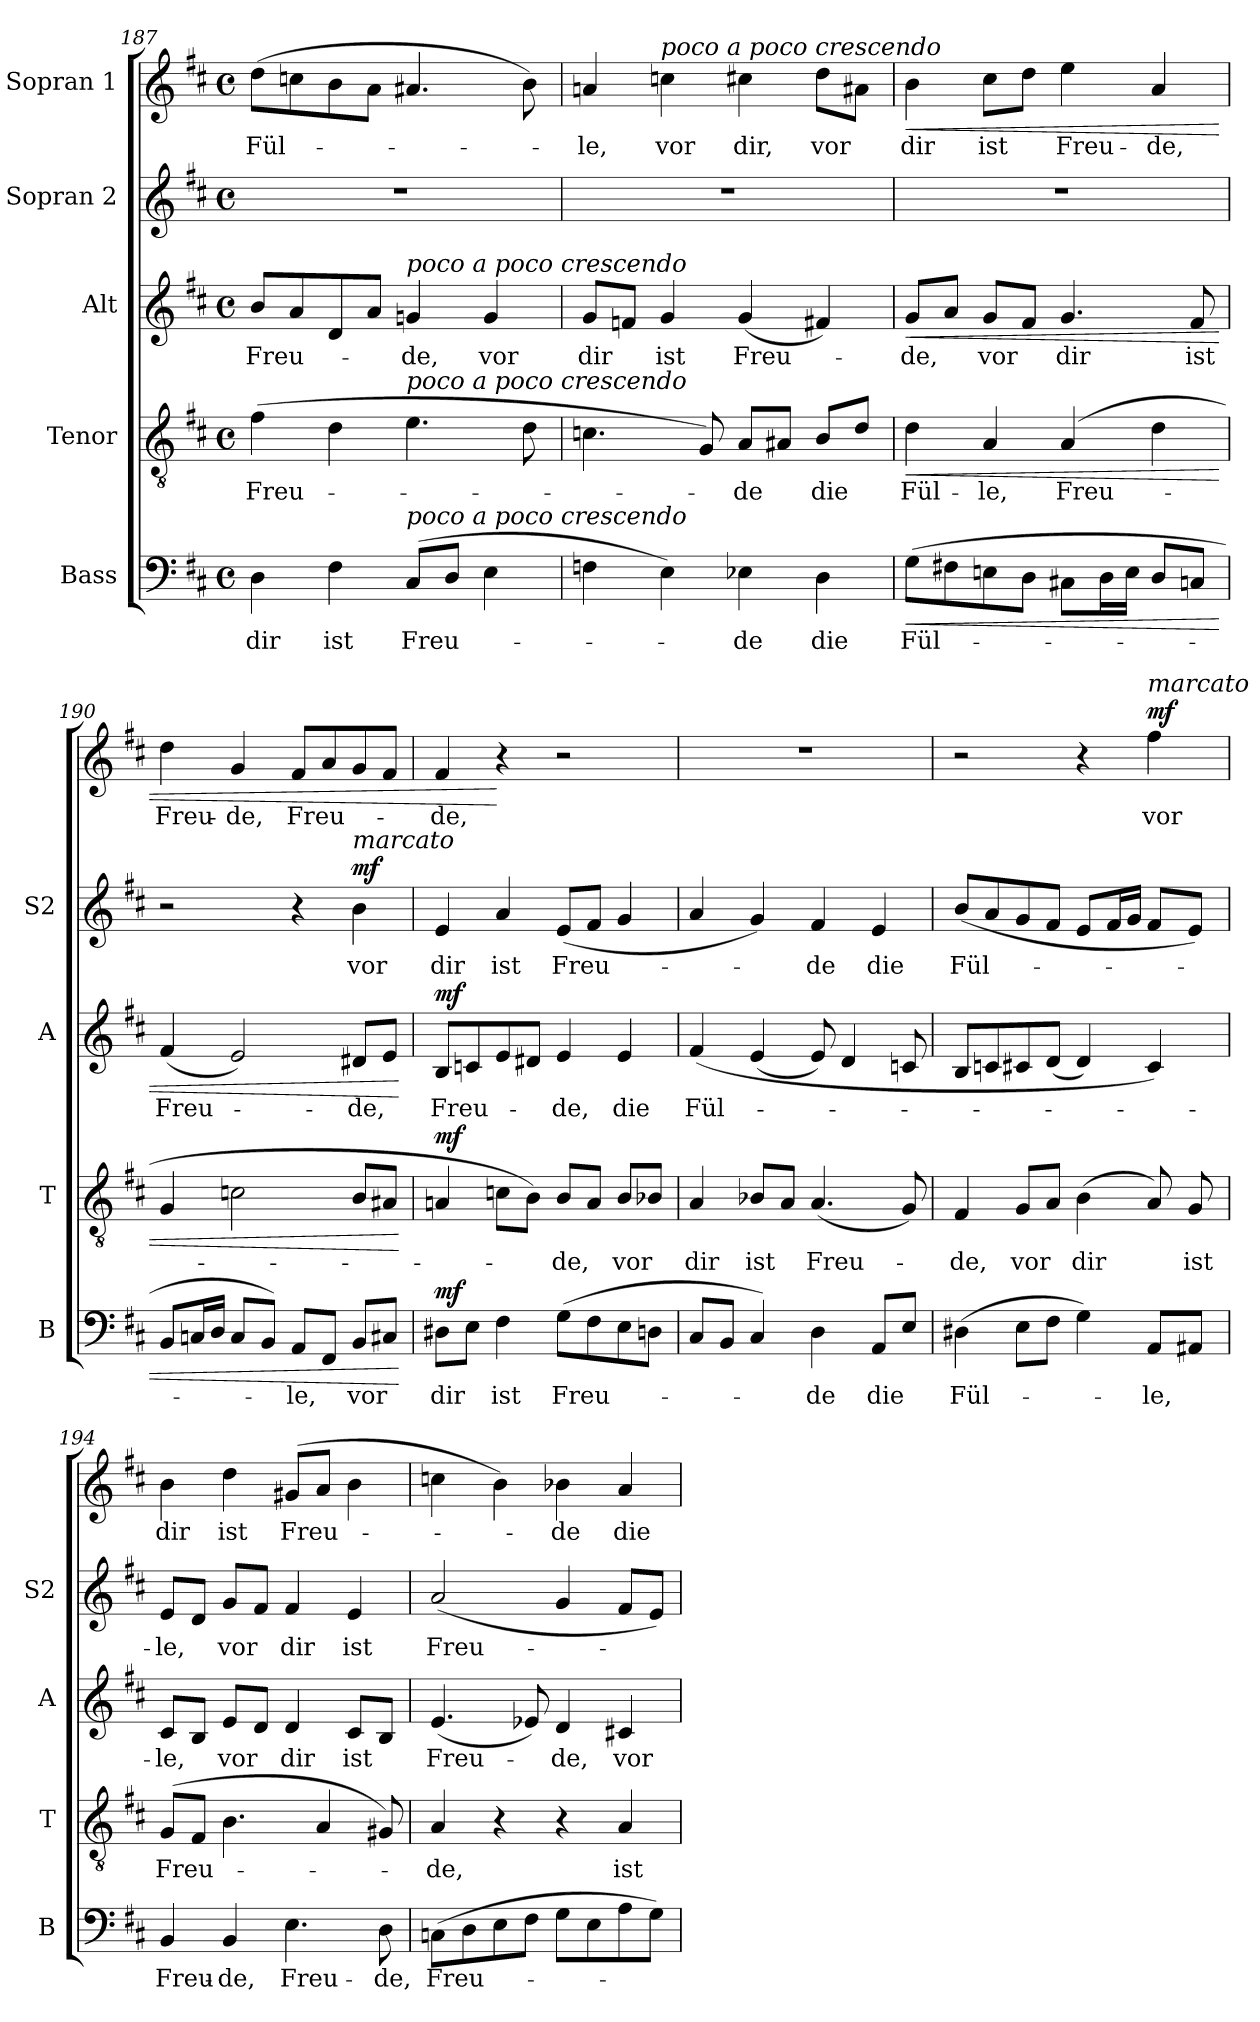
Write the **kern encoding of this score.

**kern	**text	**dynam	**kern	**text	**dynam	**kern	**text	**dynam	**kern	**text	**dynam	**kern	**text	**dynam
*part5	*part5	*part5	*part4	*part4	*part4	*part3	*part3	*part3	*part2	*part2	*part2	*part1	*part1	*part1
*staff5	*staff5	*staff5	*staff4	*staff4	*staff4	*staff3	*staff3	*staff3	*staff2	*staff2	*staff2	*staff1	*staff1	*staff1
*I"Bass	*	*	*I"Tenor	*	*	*I"Alt	*	*	*I"Sopran 2	*	*	*I"Sopran 1	*	*
*I'B	*	*	*I'T	*	*	*I'A	*	*	*I'S2	*	*	*	*	*
*clefF4	*	*	*clefGv2	*	*	*clefG2	*	*	*clefG2	*	*	*clefG2	*	*
*k[f#c#]	*	*	*k[f#c#]	*	*	*k[f#c#]	*	*	*k[f#c#]	*	*	*k[f#c#]	*	*
*M4/4	*	*	*M4/4	*	*	*M4/4	*	*	*M4/4	*	*	*M4/4	*	*
*met(c)	*	*	*met(c)	*	*	*met(c)	*	*	*met(c)	*	*	*met(c)	*	*
=187	=187	=187	=187	=187	=187	=187	=187	=187	=187	=187	=187	=187	=187	=187
4D\	dir	.	(4f#\	Freu-	.	8b/L	Freu-	.	1r	.	.	(8dd\L	Fül-	.
.	.	.	.	.	.	8a/	.	.	.	.	.	8ccn\	.	.
4F#\	ist	.	4d\	.	.	8d/	.	.	.	.	.	8b\	.	.
.	.	.	.	.	.	8a/J	.	.	.	.	.	8a\J	.	.
!	!	!	!	!	!	!LO:TX:a:i:t=poco a poco crescendo	!	!	!	!	!	!	!	!
!	!	!	!LO:TX:a:i:t=poco a poco crescendo	!	!	!	!	!	!	!	!	!	!	!
!LO:TX:a:i:t=poco a poco crescendo	!	!	!	!	!	!	!	!	!	!	!	!	!	!
(8C#/L	Freu-	.	4.e\	.	.	4gn/	-de,	.	.	.	.	4.a#X/	.	.
8D/J	.	.	.	.	.	.	.	.	.	.	.	.	.	.
4E\	.	.	.	.	.	4g/	vor	.	.	.	.	.	.	.
.	.	.	8d\	.	.	.	.	.	.	.	.	8b\)	.	.
=188	=188	=188	=188	=188	=188	=188	=188	=188	=188	=188	=188	=188	=188	=188
4Fn\	.	.	4.cn\	.	.	8g/L	dir	.	1r	.	.	4an/	-le,	.
.	.	.	.	.	.	8fn/J	.	.	.	.	.	.	.	.
!	!	!	!	!	!	!	!	!	!	!	!	!LO:TX:a:i:t=poco a poco crescendo	!	!
4E\)	.	.	.	.	.	4g/	ist	.	.	.	.	4ccn\	vor	.
.	.	.	8G/)	.	.	.	.	.	.	.	.	.	.	.
4E-X\	-de	.	8A/L	-de	.	(4g/	Freu-	.	.	.	.	4cc#X\	dir,	.
.	.	.	8A#X/J	.	.	.	.	.	.	.	.	.	.	.
4D\	die	.	8B/L	die	.	4f#X/)	.	.	.	.	.	8dd\L	vor	.
.	.	.	8d/J	.	.	.	.	.	.	.	.	8a#X\J	.	.
!!LO:LB:g=z
=189	=189	=189	=189	=189	=189	=189	=189	=189	=189	=189	=189	=189	=189	=189
!	!	!LO:HP:b	!	!	!LO:HP:b	!	!	!LO:HP:b	!	!	!	!	!	!LO:HP:b
(8G\L	Fül-	<	4d\	Fül-	<	8g/L	-de,	<	1r	.	.	4b\	dir	<
8F#X\	.	.	.	.	.	8a/J	.	.	.	.	.	.	.	.
8En\	.	.	4A/	-le,	.	8g/L	vor	.	.	.	.	8cc#\L	ist	.
8D\J	.	.	.	.	.	8f#/J	.	.	.	.	.	8dd\J	.	.
8C#X\L	.	.	(4A/	Freu-	.	4.g/	dir	.	.	.	.	4ee\	Freu-	.
16D\L	.	.	.	.	.	.	.	.	.	.	.	.	.	.
16E\JJ	.	.	.	.	.	.	.	.	.	.	.	.	.	.
8D/L	.	.	4d\	.	.	.	.	.	.	.	.	4a/	-de,	.
8Cn/J	.	.	.	.	.	8f#/	ist	.	.	.	.	.	.	.
=190	=190	=190	=190	=190	=190	=190	=190	=190	=190	=190	=190	=190	=190	=190
8BB/L	.	.	4G/	.	.	(4f#/	Freu-	.	2r	.	.	4dd\	Freu-	.
16Cn/L	.	.	.	.	.	.	.	.	.	.	.	.	.	.
16D/JJ	.	.	.	.	.	.	.	.	.	.	.	.	.	.
8C/L	.	.	2cn\	.	.	2e/)	.	.	.	.	.	4g/	-de,	.
8BB/J)	.	.	.	.	.	.	.	.	.	.	.	.	.	.
8AA/L	-le,	.	.	.	.	.	.	.	4r	.	.	8f#/L	Freu-	.
8FF#/J	.	.	.	.	.	.	.	.	.	.	.	8a/	.	.
!	!	!	!	!	!	!	!	!	!LO:TX:a:i:t=marcato	!	!	!	!	!
!	!	!	!	!	!	!	!	!	!	!	!LO:DY:a	!	!	!
8BB/L	vor	.	8B/L	.	.	8d#X/L	-de,	.	4b\	vor	mf	8g/	.	.
8C#X/J	.	.	8A#X/J	.	.	8e/J	.	.	.	.	.	8f#/J	.	.
.	.	[	.	.	[	.	.	[	.	.	.	.	.	.
=191	=191	=191	=191	=191	=191	=191	=191	=191	=191	=191	=191	=191	=191	=191
!	!	!LO:DY:a	!	!	!LO:DY:a	!	!	!LO:DY:a	!	!	!	!	!	!
8D#X\L	dir	mf	4An/	.	mf	8B/L	Freu-	mf	4e/	dir	.	4f#/	-de,	.
8E\J	.	.	.	.	.	8cn/	.	.	.	.	.	.	.	.
4F#\	ist	.	8cn\L	.	.	8e/	.	.	4a/	ist	.	4r	.	[
.	.	.	8B\J)	.	.	8d#X/J	.	.	.	.	.	.	.	.
(8G\L	Freu-	.	8B/L	-de,	.	4e/	-de,	.	(8e/L	Freu-	.	2r	.	.
8F#\	.	.	8A/J	.	.	.	.	.	8f#/J	.	.	.	.	.
8E\	.	.	8B/L	vor	.	4e/	die	.	4g/	.	.	.	.	.
8Dn\J	.	.	8B-X/J	.	.	.	.	.	.	.	.	.	.	.
=192	=192	=192	=192	=192	=192	=192	=192	=192	=192	=192	=192	=192	=192	=192
8C#/L	.	.	4A/	dir	.	(4f#/	Fül-	.	4a/	.	.	1r	.	.
8BB/J	.	.	.	.	.	.	.	.	.	.	.	.	.	.
4C#/)	.	.	8B-X/L	ist	.	(4e/	.	.	4g/)	.	.	.	.	.
.	.	.	8A/J	.	.	.	.	.	.	.	.	.	.	.
4D\	-de	.	(4.A/	Freu-	.	8e/)	.	.	4f#/	-de	.	.	.	.
.	.	.	.	.	.	4d/	.	.	.	.	.	.	.	.
8AA/L	die	.	.	.	.	.	.	.	4e/	die	.	.	.	.
8E/J	.	.	8G/)	.	.	8cn/	.	.	.	.	.	.	.	.
!!LO:LB:g=z
=193	=193	=193	=193	=193	=193	=193	=193	=193	=193	=193	=193	=193	=193	=193
(4D#X\	Fül-	.	4F#/	de,	.	8B/L	.	.	(8b/L	Fül-	.	2r	.	.
.	.	.	.	.	.	8cn/	.	.	8a/	.	.	.	.	.
8E\L	.	.	8G/L	vor	.	8c#X/	.	.	8g/	.	.	.	.	.
8F#\J	.	.	8A/J	.	.	(8d/J	.	.	8f#/J	.	.	.	.	.
4G\)	.	.	(4B\	dir	.	4d/)	.	.	8e/L	.	.	4r	.	.
.	.	.	.	.	.	.	.	.	16f#/L	.	.	.	.	.
.	.	.	.	.	.	.	.	.	16g/JJ	.	.	.	.	.
!	!	!	!	!	!	!	!	!	!	!	!	!LO:TX:a:i:t=marcato	!	!
!	!	!	!	!	!	!	!	!	!	!	!	!	!	!LO:DY:a
8AA/L	-le,	.	8A/)	.	.	4c#/)	.	.	8f#/L	.	.	4ff#\	vor	mf
8AA#X/J	.	.	8G/	ist	.	.	.	.	8e/J)	.	.	.	.	.
=194	=194	=194	=194	=194	=194	=194	=194	=194	=194	=194	=194	=194	=194	=194
4BB/	Freu-	.	(8G/L	Freu-	.	8c#/L	-le,	.	8e/L	le,	.	4b\	dir	.
.	.	.	8F#/J	.	.	8B/J	.	.	8d/J	.	.	.	.	.
4BB/	-de,	.	4.B\	.	.	8e/L	vor	.	8g/L	vor	.	4dd\	ist	.
.	.	.	.	.	.	8d/J	.	.	8f#/J	.	.	.	.	.
4.E\	Freu-	.	.	.	.	4d/	dir	.	4f#/	dir	.	(8g#X/L	Freu-	.
.	.	.	4A/	.	.	.	.	.	.	.	.	8a/J	.	.
.	.	.	.	.	.	8c#/L	ist	.	4e/	ist	.	4b\	.	.
8D\	-de,	.	8G#X/)	.	.	8B/J	.	.	.	.	.	.	.	.
=195	=195	=195	=195	=195	=195	=195	=195	=195	=195	=195	=195	=195	=195	=195
(8Cn\L	Freu-	.	4A/	-de,	.	(4.e/	Freu-	.	(2a/	Freu-	.	4ccn\	.	.
8D\	.	.	.	.	.	.	.	.	.	.	.	.	.	.
8E\	.	.	4r	.	.	.	.	.	.	.	.	4b\)	.	.
8F#i\J	.	.	.	.	.	8e-X/)	.	.	.	.	.	.	.	.
8G\L	.	.	4r	.	.	4d/	-de,	.	4g/	.	.	4b-X\	-de	.
8E\	.	.	.	.	.	.	.	.	.	.	.	.	.	.
8A\	.	.	4A/	ist	.	4c#X/	vor	.	8f#/L	.	.	4a/	die	.
8G\J)	.	.	.	.	.	.	.	.	8e/J)	.	.	.	.	.
=	=	=	=	=	=	=	=	=	=	=	=	=	=	=
*-	*-	*-	*-	*-	*-	*-	*-	*-	*-	*-	*-	*-	*-	*-
